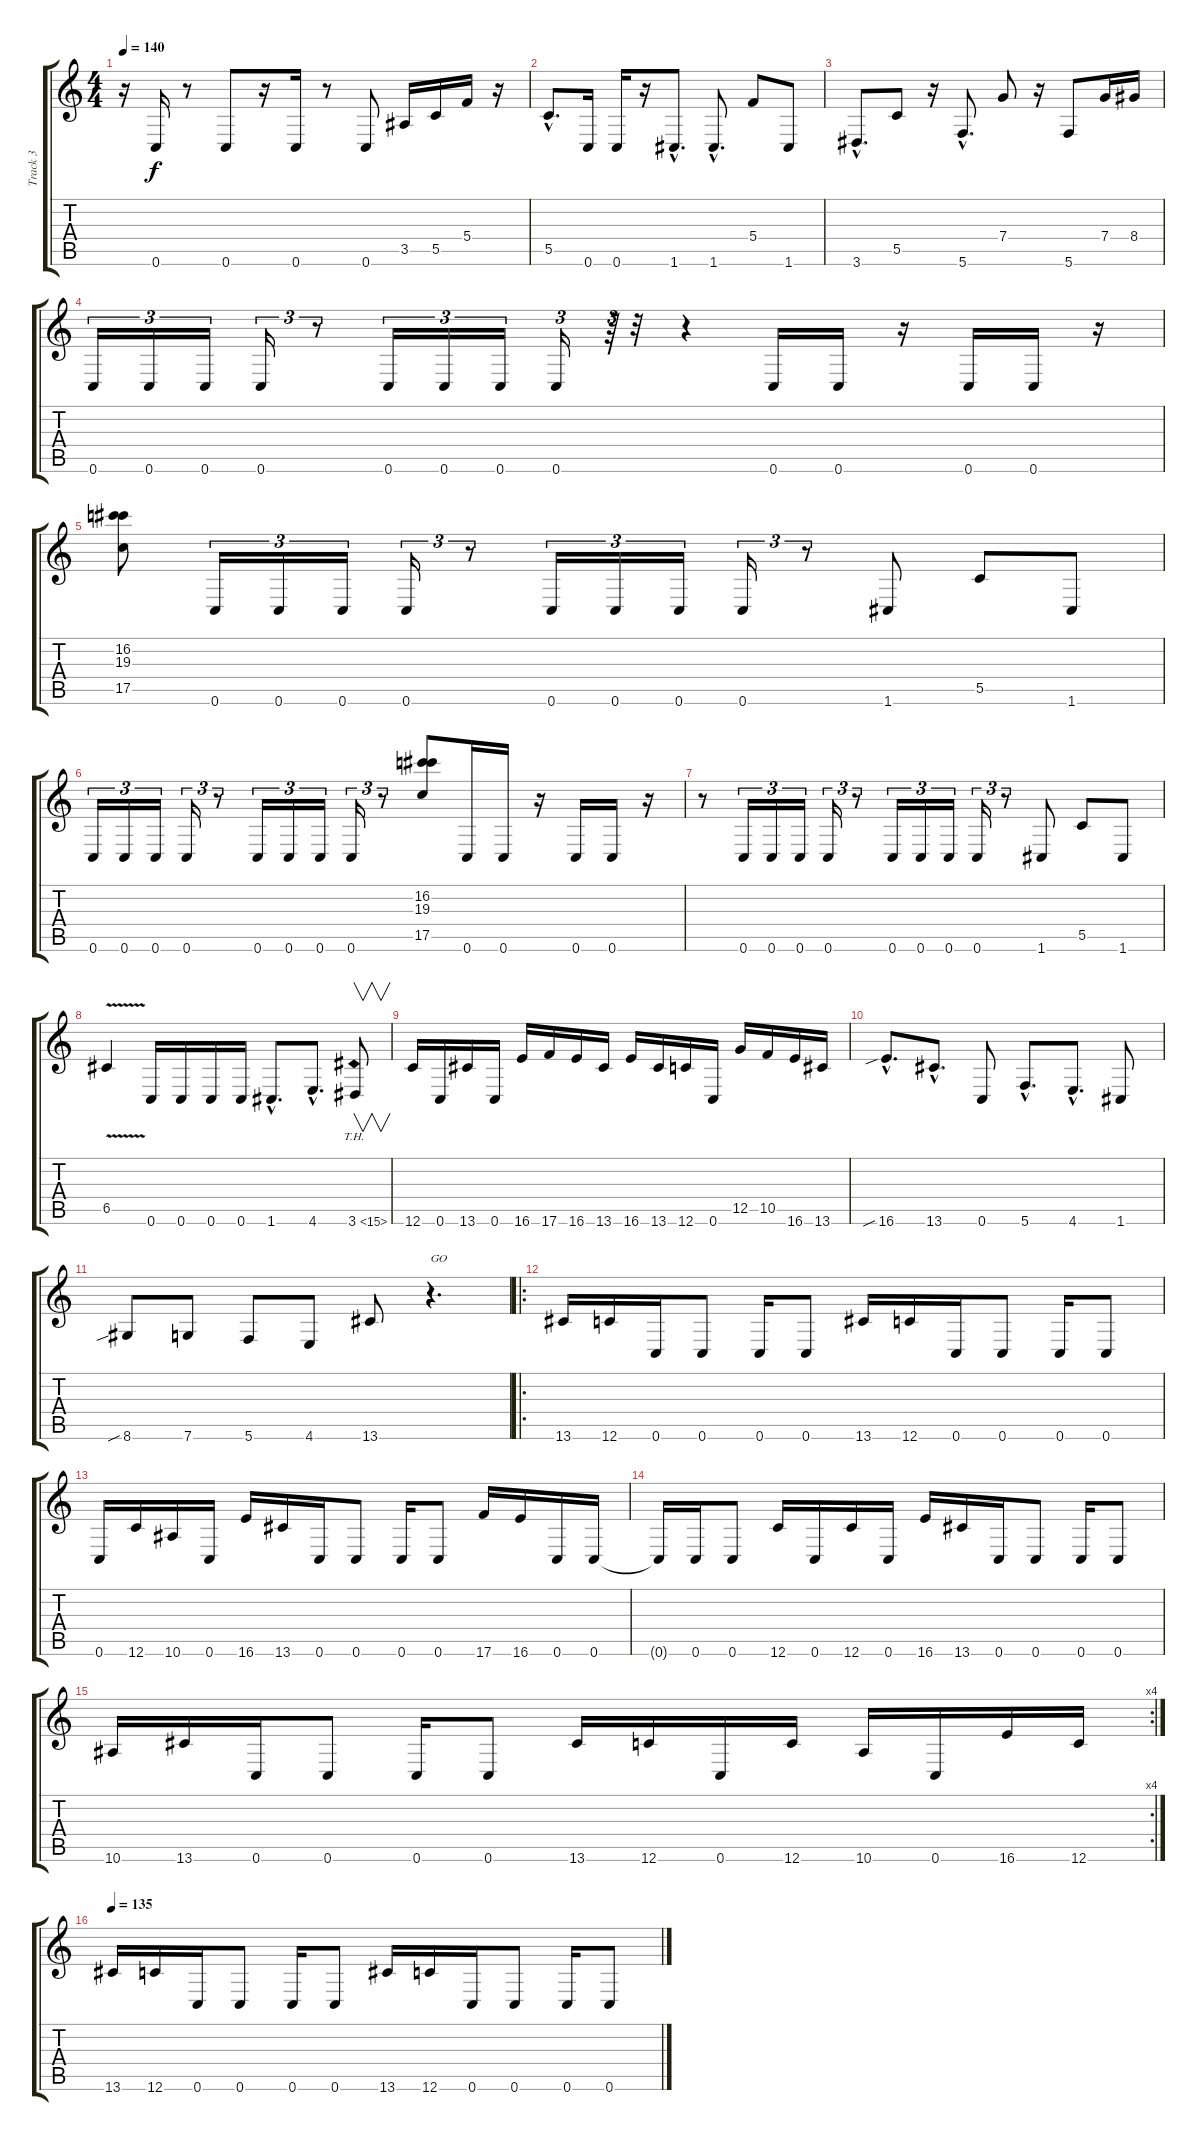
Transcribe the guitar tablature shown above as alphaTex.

\track ("Track 3" "Track 3") {instrument distortionguitar}
\staff {score tabs}
\tuning (D4 A3 F3 C3 G2 C2) {hide}
\ts (4 4)
\tempo 140
\clef g2
\ks c
r.16{dy f} 0.6.16 r.8 0.6.8 r.16 0.6.16 r.8 0.6.8 3.5.16 5.5.16 5.4.16 r.16 |
5.5{hac}.8{d} 0.6.16 0.6.16 r.16 1.6{hac}.8{d} 1.6{hac}.8{d} 5.4.8 1.6.8 |
3.6{hac}.8{d} 5.5.8 r.16 5.6{hac}.8{d} 7.4.8 r.16 5.6.8 7.4.16 8.4.16 |
0.6.16{tu (3 2)} 0.6.16{tu (3 2)} 0.6.16{tu (3 2)} 0.6.16{tu (3 2)} r.8{tu (3 2)} 0.6.16{tu (3 2)} 0.6.16{tu (3 2)} 0.6.16{tu (3 2)} 0.6.16{tu (3 2)} r.64{tu (3 2)} r.32 r.4{tu (3 2)} 0.6.16 0.6.16 r.16 0.6.16 0.6.16 r.16 |
(16.2 19.3 17.5).8 0.6.16{tu (3 2)} 0.6.16{tu (3 2)} 0.6.16{tu (3 2)} 0.6.16{tu (3 2)} r.8{tu (3 2)} 0.6.16{tu (3 2)} 0.6.16{tu (3 2)} 0.6.16{tu (3 2)} 0.6.16{tu (3 2)} r.8{tu (3 2)} 1.6.8 5.5.8 1.6.8 |
0.6.16{tu (3 2)} 0.6.16{tu (3 2)} 0.6.16{tu (3 2)} 0.6.16{tu (3 2)} r.8{tu (3 2)} 0.6.16{tu (3 2)} 0.6.16{tu (3 2)} 0.6.16{tu (3 2)} 0.6.16{tu (3 2)} r.8{tu (3 2)} (16.2 19.3 17.5).8 0.6.16 0.6.16 r.16 0.6.16 0.6.16 r.16 |
r.8 0.6.16{tu (3 2)} 0.6.16{tu (3 2)} 0.6.16{tu (3 2)} 0.6.16{tu (3 2)} r.8{tu (3 2)} 0.6.16{tu (3 2)} 0.6.16{tu (3 2)} 0.6.16{tu (3 2)} 0.6.16{tu (3 2)} r.8{tu (3 2)} 1.6.8 5.5.8 1.6.8 |
6.5{v}.4 0.6.16 0.6.16 0.6.16 0.6.16 1.6{hac}.8{d} 4.6{hac}.8{d} 3.6{th 12}.8{v} |
12.6.16 0.6.16 13.6.16 0.6.16 16.6.16 17.6.16 16.6.16 13.6.16 16.6.16 13.6.16 12.6.16 0.6.16 12.5.16 10.5.16 16.6.16 13.6.16 |
16.6{sib hac}.8{d} 13.6{hac}.8{d} 0.6.8 5.6{hac}.8{d} 4.6{hac}.8{d} 1.6.8 |
8.6{sib}.8 7.6.8 5.6.8 4.6.8 13.6.8 r.4{d txt "GO"} |
\ro
13.6.16 12.6.16 0.6.16 0.6.8 0.6.16 0.6.8 13.6.16 12.6.16 0.6.16 0.6.8 0.6.16 0.6.8 |
0.6.16 12.6.16 10.6.16 0.6.16 16.6.16 13.6.16 0.6.16 0.6.8 0.6.16 0.6.8 17.6.16 16.6.16 0.6.16 0.6.16 |
0.6{t}.16 0.6.16 0.6.8 12.6.16 0.6.16 12.6.16 0.6.16 16.6.16 13.6.16 0.6.16 0.6.8 0.6.16 0.6.8 |
\rc 4
10.6.16 13.6.16 0.6.16 0.6.8 0.6.16 0.6.8 13.6.16 12.6.16 0.6.16 12.6.16 10.6.16 0.6.16 16.6.16 12.6.16 |
\tempo 140
\tempo 135
13.6.16 12.6.16 0.6.16 0.6.8 0.6.16 0.6.8 13.6.16 12.6.16 0.6.16 0.6.8 0.6.16 0.6.8
